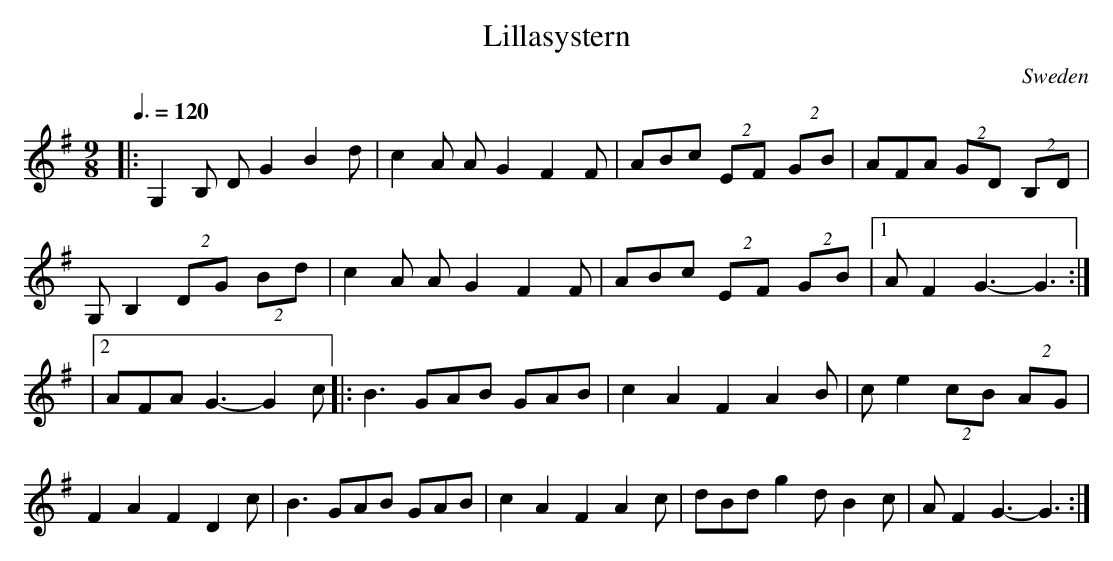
X:1
T: Lillasystern
M: 9/8
L: 1/8
O: Sweden
Q: 3/8=120
K:GMajor
|: G,2B, DG2 B2d | c2A AG2 F2F | ABc (2EF (2GB | AFA (2GD (2B,D |
G,B,2 (2DG (2Bd | c2A AG2 F2F | ABc (2EF (2GB |1 AF2 G3-G3 :|
|2 AFA G3-G2 c |: B3 GAB GAB | c2 A2 F2 A2B | ce2 (2cB (2AG |
F2 A2 F2 D2c | B3 GAB GAB | c2 A2 F2 A2c | dBd g2d B2c | AF2 G3-G3 :|
